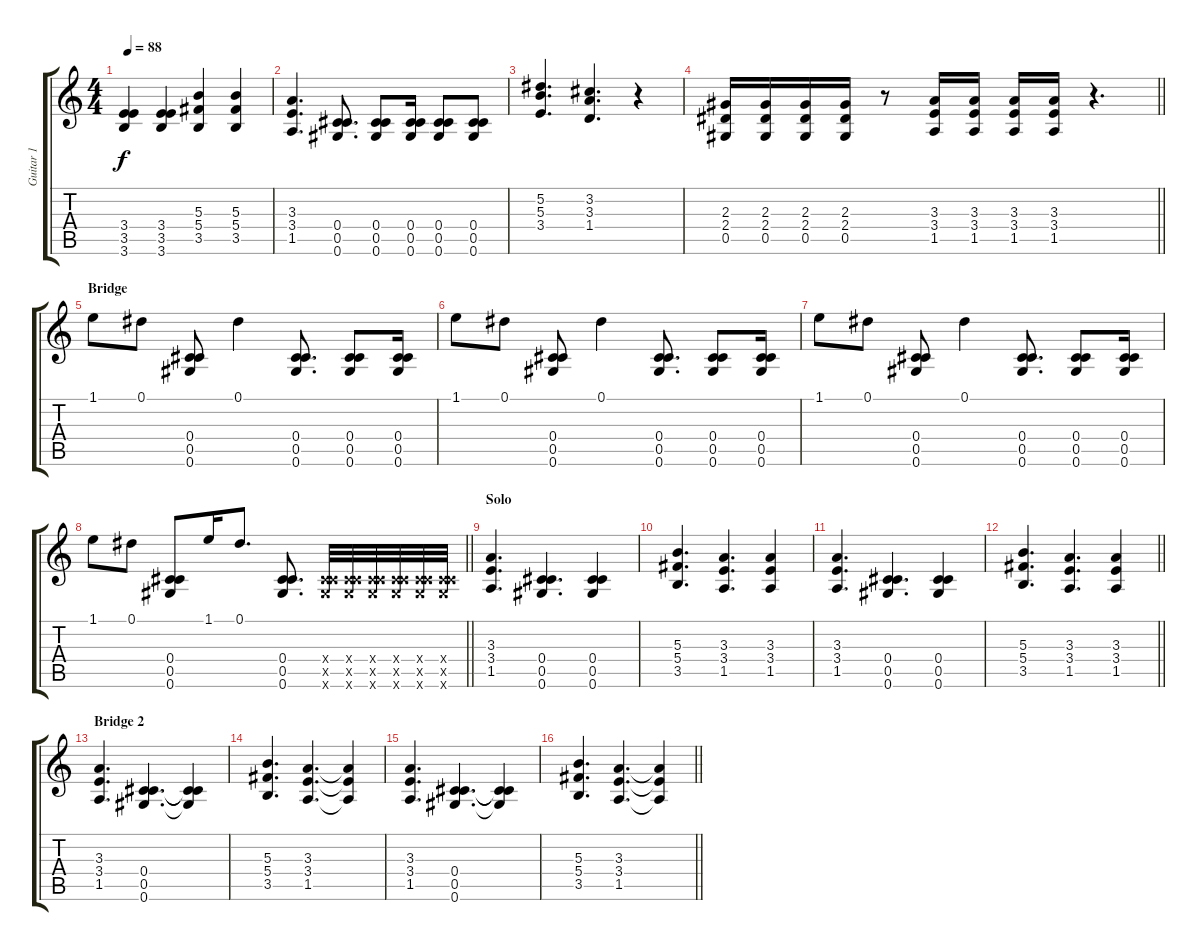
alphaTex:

\track ("Guitar 1" "Guitar 1") {instrument overdrivenguitar}
\staff {score tabs}
\tuning (Eb4 Bb3 Gb3 Db3 Ab2 Db3) {hide}
\ts (4 4)
\tempo 88
\clef g2
\ks c
(3.4 3.5 3.6).4{dy f} (3.4 3.5 3.6).4 (5.3 5.4 3.5).4 (5.3 5.4 3.5).4 |
(3.3 3.4 1.5).4{d} (0.4 0.5 0.6).8{d} (0.4 0.5 0.6).8 (0.4 0.5 0.6).16 (0.4 0.5 0.6).8 (0.4 0.5 0.6).8 |
(5.2 5.3 3.4).4{d} (3.2 3.3 1.4).4{d} r.4 |
\barLineRight lightlight
(2.3 2.4 0.5).16 (2.3 2.4 0.5).16 (2.3 2.4 0.5).16 (2.3 2.4 0.5).16 r.8 (3.3 3.4 1.5).16 (3.3 3.4 1.5).16 (3.3 3.4 1.5).16 (3.3 3.4 1.5).16 r.4{d} |
\section ("" "Bridge")
1.1.8 0.1.8 (0.4 0.5 0.6).8 0.1.4 (0.4 0.5 0.6).8{d} (0.4 0.5 0.6).8 (0.4 0.5 0.6).16 |
1.1.8 0.1.8 (0.4 0.5 0.6).8 0.1.4 (0.4 0.5 0.6).8{d} (0.4 0.5 0.6).8 (0.4 0.5 0.6).16 |
1.1.8 0.1.8 (0.4 0.5 0.6).8 0.1.4 (0.4 0.5 0.6).8{d} (0.4 0.5 0.6).8 (0.4 0.5 0.6).16 |
\barLineRight lightlight
1.1.8 0.1.8 (0.4 0.5 0.6).8 1.1.16 0.1.8{d} (0.4 0.5 0.6).8{d} (0.4{x} 0.5{x} 0.6{x}).32 (0.4{x} 0.5{x} 0.6{x}).32 (0.4{x} 0.5{x} 0.6{x}).32 (0.4{x} 0.5{x} 0.6{x}).32 (0.4{x} 0.5{x} 0.6{x}).32 (0.4{x} 0.5{x} 0.6{x}).32 |
\section ("" "Solo")
(3.3 3.4 1.5).4{d} (0.4 0.5 0.6).4{d} (0.4 0.5 0.6).4 |
(5.3 5.4 3.5).4{d} (3.3 3.4 1.5).4{d} (3.3 3.4 1.5).4 |
(3.3 3.4 1.5).4{d} (0.4 0.5 0.6).4{d} (0.4 0.5 0.6).4 |
\barLineRight lightlight
(5.3 5.4 3.5).4{d} (3.3 3.4 1.5).4{d} (3.3 3.4 1.5).4 |
\section ("" "Bridge 2")
(3.3 3.4 1.5).4{d} (0.4 0.5 0.6).4{d} (0.4{t} 0.5{t} 0.6{t}).4 |
(5.3 5.4 3.5).4{d} (3.3 3.4 1.5).4{d} (3.3{t} 3.4{t} 1.5{t}).4 |
(3.3 3.4 1.5).4{d} (0.4 0.5 0.6).4{d} (0.4{t} 0.5{t} 0.6{t}).4 |
\barLineRight lightlight
(5.3 5.4 3.5).4{d} (3.3 3.4 1.5).4{d} (3.3{t} 3.4{t} 1.5{t}).4
